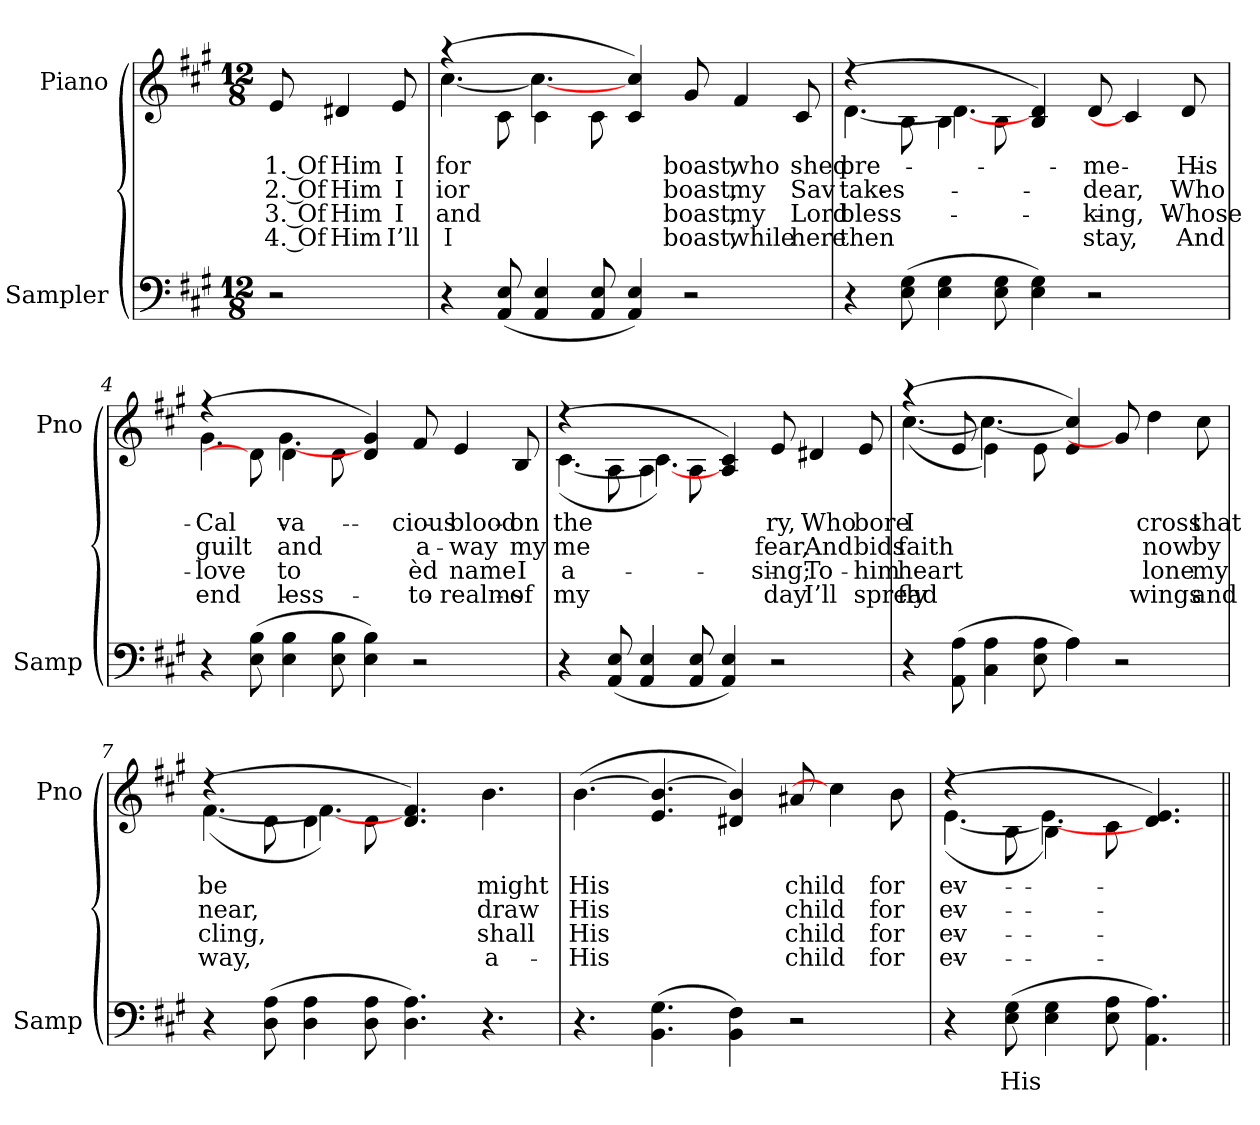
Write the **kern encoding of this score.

**kern	**text	**kern	**text	**text	**text	**text
*part2	*part2	*part1	*part1	*part1	*part1	*part1
*staff2	*staff2	*staff1	*staff1	*staff1	*staff1	*staff1
*I"Sampler	*	*I"Piano	*	*	*	*
*I'Samp	*	*I'Pno	*	*	*	*
*clefF4	*	*clefG2	*	*	*	*
*k[f#c#g#]	*	*k[f#c#g#]	*	*	*	*
*A:	*	*A:	*	*	*	*
*M12/8	*	*M12/8	*	*	*	*
=1	=1	=1	=1	=1	=1	=1
2r	.	8e	1. Of	2. Of	3. Of	4. Of
.	.	4d#X	Him	Him	Him	Him
.	.	8e	I	I	I	I’ll
=2	=2	=2	=2	=2	=2	=2
*	*	*^	*	*	*	*
4r	.	(4r	[4.cc#	for	-ior	and	I
(8AA 8E	.	8c#\	.	.	.	.	.
4AA 4E	.	4c#\	4.cc#_	.	.	.	.
8AA 8E	.	8c#\	.	.	.	.	.
4AA 4E)	.	4c# 4cc#)	2.ryy	.	.	.	.
2r	.	8g#	.	boast,	boast,	boast,	boast,
.	.	4f#	.	who	my	my	while
.	.	8c#	.	shed	Sav-	Lord	here
=3	=3	=3	=3	=3	=3	=3	=3
4r	.	(4r	[4.d	pre-	takes	bless-	then
(8E 8G#	.	8B\	.	.	.	.	.
4E 4G#	.	4B\	4.d_	.	.	.	.
8E 8G#	.	8B\	.	.	.	.	.
4E 4G#)	.	4B 4d)	2.ryy	.	.	.	.
2r	.	8d	.	me	dear,	king,	stay,
.	.	4c#]	.	.	.	.	.
.	.	8d	.	His	Who	Whose	And
=4	=4	=4	=4	=4	=4	=4	=4
4r	.	(4r	4.g#	Cal-	guilt	love	end-
(8E 8B	.	8d\]	.	.	.	.	.
4E 4B	.	4d\	[4.g#	-va-	and	to	-less
8E 8B	.	8d\	.	.	.	.	.
4E 4B)	.	4d 4g#)	2.ryy	.	.	.	.
2r	.	8f#	.	-cious	a-	-èd	to
.	.	4e	.	blood	-way	name	realms
.	.	8B	.	on	my	I	of
=5	=5	=5	=5	=5	=5	=5	=5
4r	.	(4r	([4.c#	the	me	a-	my
(8AA 8E	.	8A\	.	.	.	.	.
4AA 4E	.	4A\	4.c#_)	.	.	.	.
8AA 8E	.	8A\	.	.	.	.	.
4AA 4E)	.	4A 4c#)	2.ryy	.	.	.	.
2r	.	8e	.	-ry,	fear,	sing;	day
.	.	4d#X	.	Who	And	To	I’ll
.	.	8e	.	bore	bids	him	spread
=6	=6	=6	=6	=6	=6	=6	=6
*^	*	*	*	*	*	*	*
4r	2.ryy	.	(4r	([4.cc#	I	faith	heart	fly
(8AA 8A	.	.	8e	.	.	.	.	.
4C# 4A	.	.	4e\	4.cc#_)	.	.	.	.
8E 8A	.	.	8e\	.	.	.	.	.
4A\)	4A	.	4e 4cc#])	2.ryy	.	.	.	.
2r	2ryy	.	8g#]	.	.	.	.	.
.	.	.	4dd	.	cross	now	-lone	wings
.	.	.	8cc#	.	that	by	my	and
*v	*v	*	*	*	*	*	*	*
=7	=7	=7	=7	=7	=7	=7	=7
4r	.	(4r	([4.f#	be	near,	cling,	-way,
(8D 8A	.	8d\	.	.	.	.	.
4D 4A	.	4d\	4.f#_)	.	.	.	.
8D 8A	.	8d\	.	.	.	.	.
4.D 4.A)	.	4.d 4.f#)	2.ryy	.	.	.	.
4.r	.	4.b	.	might	draw	shall	a-
*	*	*v	*v	*	*	*	*
=8	=8	=8	=8	=8	=8	=8
4.r	.	([4.b	His	His	His	His
(4.BB 4.G#	.	4.e 4.b_	.	.	.	.
4BB 4F#)	.	4d#X 4b])	.	.	.	.
2r	.	8a#X	child	child	child	child
.	.	4cc#]	.	.	.	.
.	.	8b	for-	for-	for-	for-
=9	=9	=9	=9	=9	=9	=9
*	*	*^	*	*	*	*
4r	.	(4r	([4.e	-ev-	-ev-	-ev-	-ev-
(8E 8G#	His	8B\	.	.	.	.	.
4E 4G#	.	4B\	4.e_)	.	.	.	.
8E 8A	.	8c#\	.	.	.	.	.
4.AA 4.A)	.	4.d 4.e)	4.ryy	.	.	.	.
*	*	*v	*v	*	*	*	*
=||	=||	=||	=||	=||	=||	=||
*-	*-	*-	*-	*-	*-	*-
